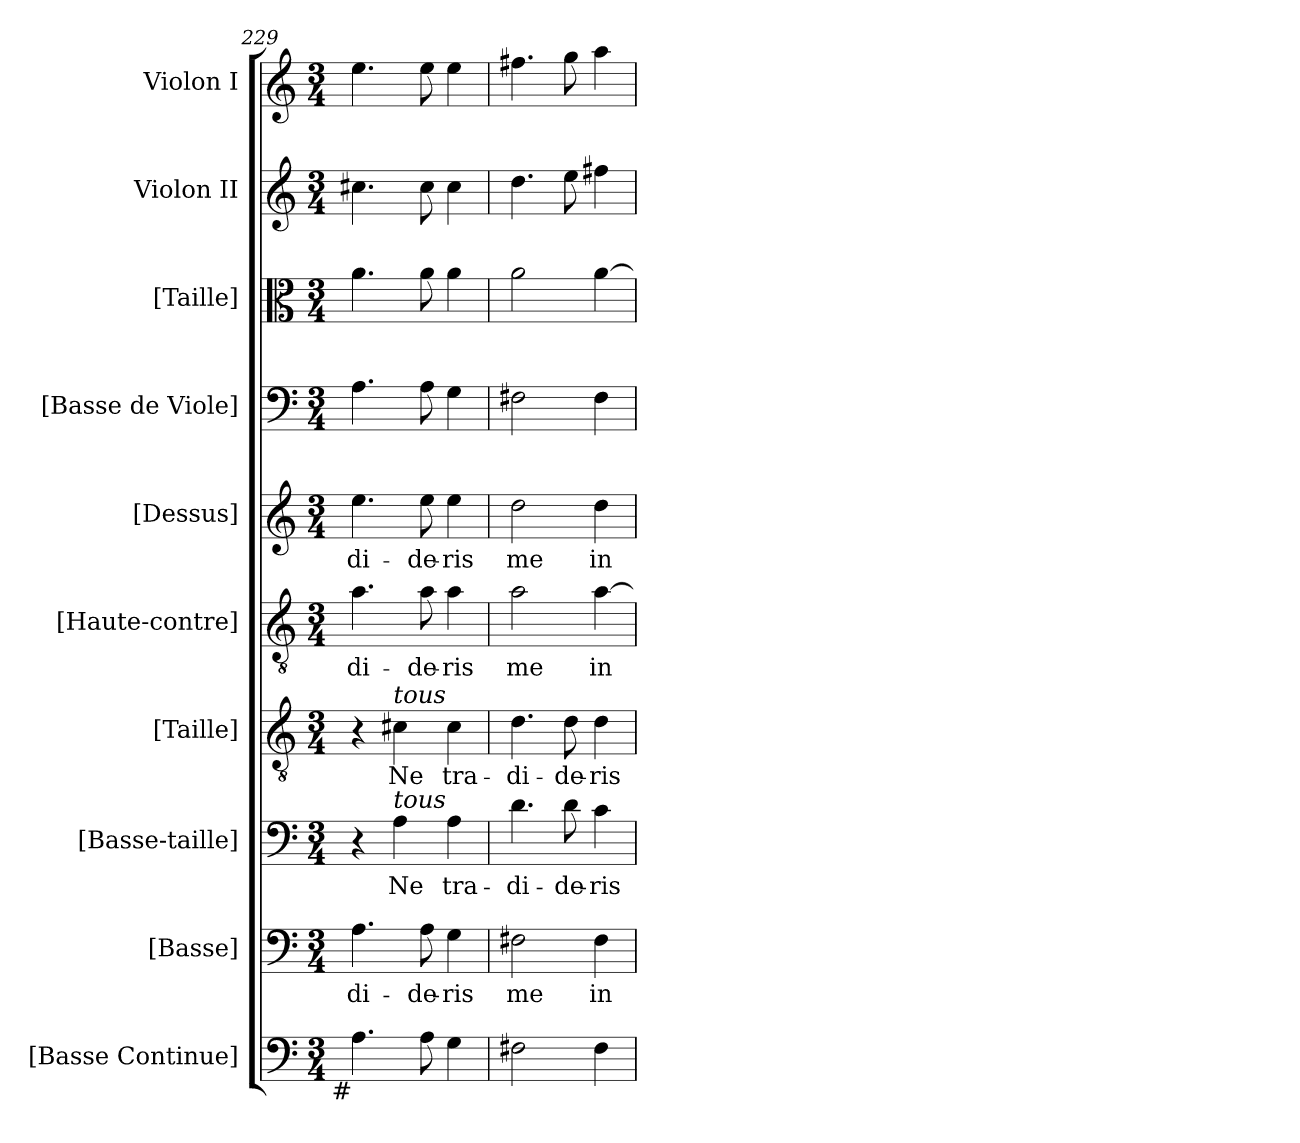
**kern	**kern	**text	**kern	**text	**kern	**text	**kern	**text	**kern	**text	**kern	**kern	**kern	**kern
*part10	*part9	*part9	*part8	*part8	*part7	*part7	*part6	*part6	*part5	*part5	*part4	*part3	*part2	*part1
*staff10	*staff9	*staff9	*staff8	*staff8	*staff7	*staff7	*staff6	*staff6	*staff5	*staff5	*staff4	*staff3	*staff2	*staff1
*I"[Basse Continue]	*I"[Basse]	*	*I"[Basse-taille]	*	*I"[Taille]	*	*I"[Haute-contre]	*	*I"[Dessus]	*	*I"[Basse de Viole]	*I"[Taille]	*I"Violon II	*I"Violon I
*I'B.c.	*I'B.	*	*I'B.t.	*	*I'T.	*	*I'H.C.	*	*I'D.	*	*	*	*I'Vln. II	*I'Vln. I
*clefF4	*clefF4	*	*clefF4	*	*clefGv2	*	*clefGv2	*	*clefG2	*	*clefF4	*clefC3	*clefG2	*clefG2
*	*	*	*	*	*ITrd7c12	*	*ITrd7c12	*	*	*	*	*	*	*
*k[]	*k[]	*	*k[]	*	*k[]	*	*k[]	*	*k[]	*	*k[]	*k[]	*k[]	*k[]
*M3/4	*M3/4	*	*M3/4	*	*M3/4	*	*M3/4	*	*M3/4	*	*M3/4	*M3/4	*M3/4	*M3/4
=229	=229	=229	=229	=229	=229	=229	=229	=229	=229	=229	=229	=229	=229	=229
!	!	!LO:LY:b:color=#000000	!	!	!	!	!	!	!	!	!	!	!	!
!	!	!	!	!	!	!	!	!LO:LY:b:color=#000000	!	!	!	!	!	!
!LO:TX:b:rj:t=#	!	!	!	!	!	!	!	!	!	!	!	!	!	!
!	!	!	!	!	!	!	!	!	!	!LO:LY:b:color=#000000	!	!	!	!
4.Ai\	4.Ai\	-di-	4r	.	4r	.	4.Ai\	-di-	4.eei\	-di-	4.Ai\	4.ai\	4.cc#Xi\	4.eei\
!	!	!	!	!LO:LY:b:color=#000000	!	!	!	!	!	!	!	!	!	!
!	!	!	!	!	!LO:TX:a:i:t=tous	!	!	!	!	!	!	!	!	!
!	!	!	!LO:TX:a:i:t=tous	!	!	!	!	!	!	!	!	!	!	!
!	!	!	!	!	!	!LO:LY:b:color=#000000	!	!	!	!	!	!	!	!
.	.	.	4Ai\	Ne	4C#Xi\	Ne	.	.	.	.	.	.	.	.
!	!	!LO:LY:b:color=#000000	!	!	!	!	!	!	!	!	!	!	!	!
!	!	!	!	!	!	!	!	!LO:LY:b:color=#000000	!	!	!	!	!	!
!	!	!	!	!	!	!	!	!	!	!LO:LY:b:color=#000000	!	!	!	!
8Ai\	8Ai\	-de-	.	.	.	.	8Ai\	-de-	8eei\	-de-	8Ai\	8ai\	8cc#i\	8eei\
!	!	!LO:LY:b:color=#000000	!	!	!	!	!	!	!	!	!	!	!	!
!	!	!	!	!LO:LY:b:color=#000000	!	!	!	!	!	!	!	!	!	!
!	!	!	!	!	!	!LO:LY:b:color=#000000	!	!	!	!	!	!	!	!
!	!	!	!	!	!	!	!	!LO:LY:b:color=#000000	!	!	!	!	!	!
!	!	!	!	!	!	!	!	!	!	!LO:LY:b:color=#000000	!	!	!	!
4Gi\	4Gi\	-ris	4Ai\	tra-	4C#i\	tra-	4Ai\	-ris	4eei\	-ris	4Gi\	4ai\	4cc#i\	4eei\
=230	=230	=230	=230	=230	=230	=230	=230	=230	=230	=230	=230	=230	=230	=230
!	!	!LO:LY:b:color=#000000	!	!	!	!	!	!	!	!	!	!	!	!
!	!	!	!	!LO:LY:b:color=#000000	!	!	!	!	!	!	!	!	!	!
!	!	!	!	!	!	!LO:LY:b:color=#000000	!	!	!	!	!	!	!	!
!	!	!	!	!	!	!	!	!LO:LY:b:color=#000000	!	!	!	!	!	!
!	!	!	!	!	!	!	!	!	!	!LO:LY:b:color=#000000	!	!	!	!
2F#Xi\	2F#Xi\	me	4.di\	-di-	4.Di\	-di-	2Ai\	me	2ddi\	me	2F#Xi\	2ai\	4.ddi\	4.ff#Xi\
!	!	!	!	!LO:LY:b:color=#000000	!	!	!	!	!	!	!	!	!	!
!	!	!	!	!	!	!LO:LY:b:color=#000000	!	!	!	!	!	!	!	!
.	.	.	8di\	-de-	8Di\	-de-	.	.	.	.	.	.	8eei\	8ggi\
!	!	!LO:LY:b:color=#000000	!	!	!	!	!	!	!	!	!	!	!	!
!	!	!	!	!LO:LY:b:color=#000000	!	!	!	!	!	!	!	!	!	!
!	!	!	!	!	!	!LO:LY:b:color=#000000	!	!	!	!	!	!	!	!
!	!	!	!	!	!	!	!	!LO:LY:b:color=#000000	!	!	!	!	!	!
!	!	!	!	!	!	!	!	!	!	!LO:LY:b:color=#000000	!	!	!	!
4F#i\	4F#i\	in	4ci\	-ris	4Di\	-ris	[4Ai\	in	4ddi\	in	4F#i\	[4ai\	4ff#Xi\	4aai\
=	=	=	=	=	=	=	=	=	=	=	=	=	=	=
*-	*-	*-	*-	*-	*-	*-	*-	*-	*-	*-	*-	*-	*-	*-
